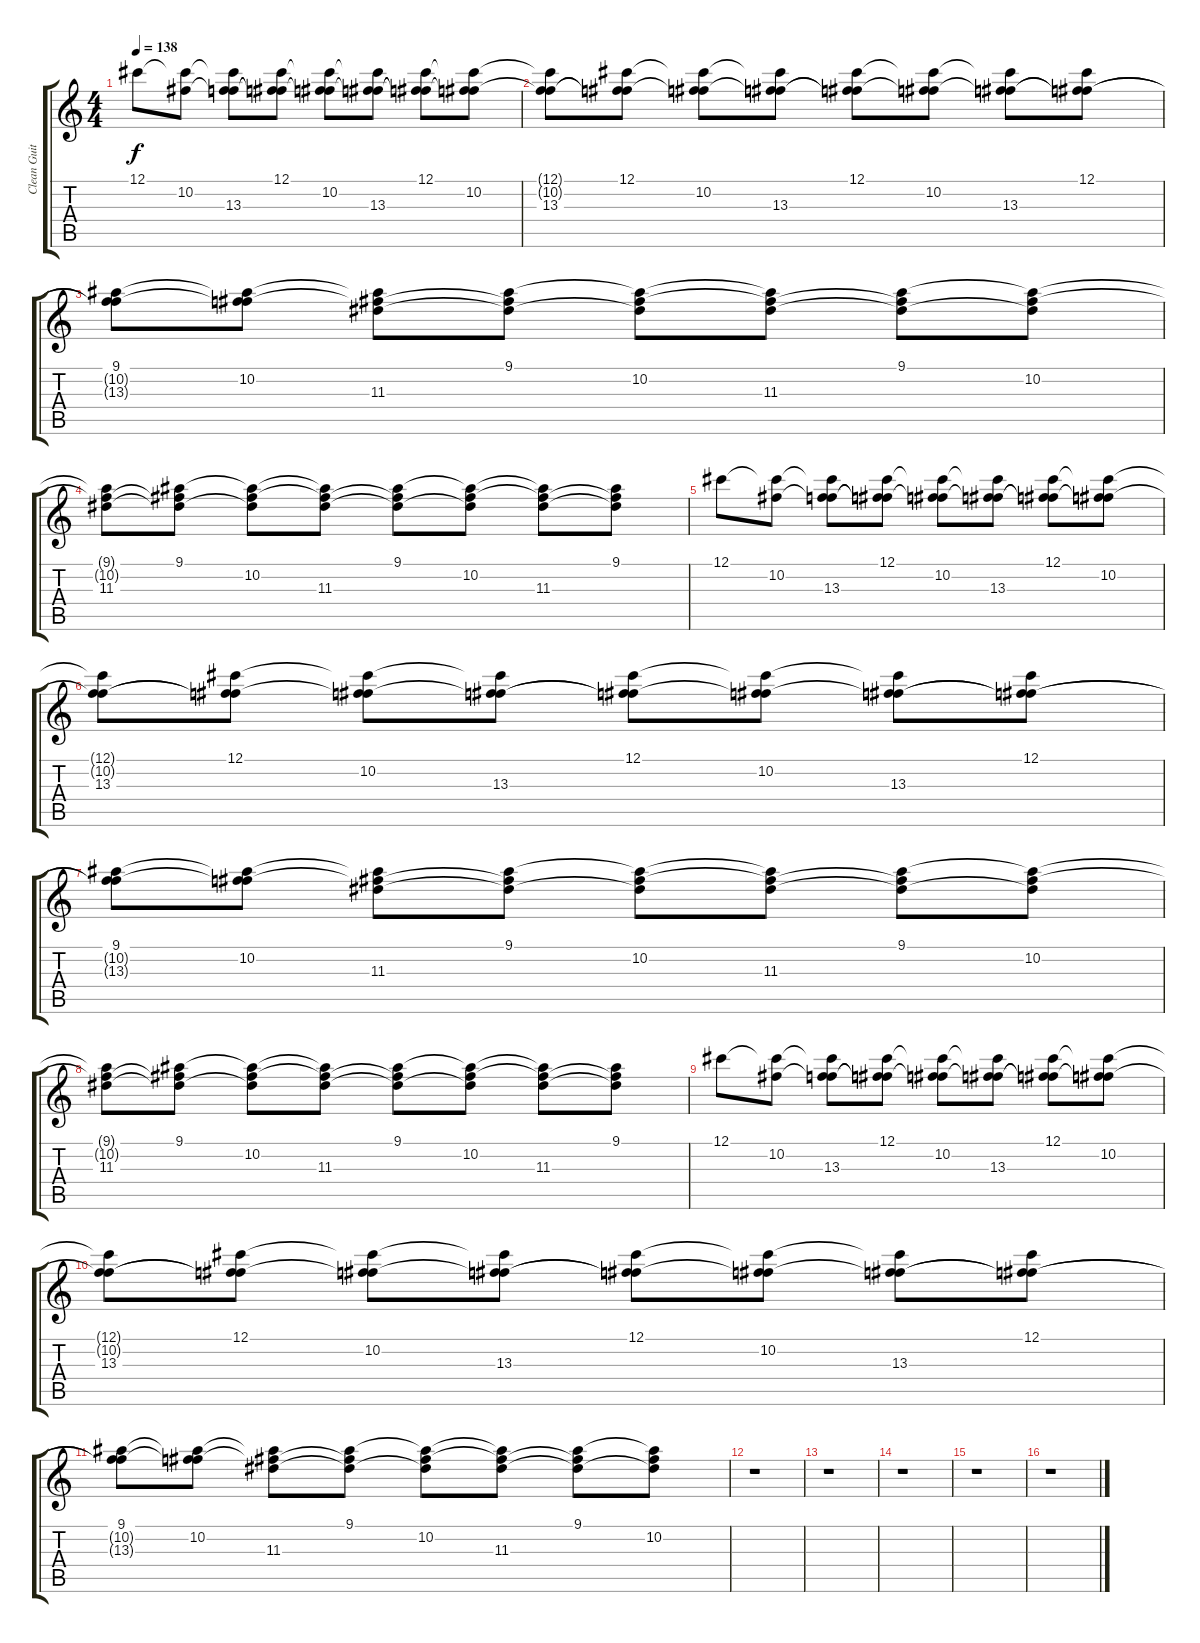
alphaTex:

\track ("Clean Guitar 1" "Clean Guit") {instrument electricguitarjazz}
\staff {score tabs}
\tuning (Db4 Ab3 E3 B2 Gb2 B1) {hide}
\ts (4 4)
\tempo 138
\clef g2
\ks c
12.1.8{dy f} (12.1{t} 10.2).8 (12.1{t} 10.2{t} 13.3).8 (12.1 10.2{t} 13.3{t}).8 (12.1{t} 10.2 13.3{t}).8 (12.1{t} 10.2{t} 13.3).8 (12.1 10.2{t} 13.3{t}).8 (12.1{t} 10.2 13.3{t}).8 |
(12.1{t} 10.2{t} 13.3).8 (12.1 10.2{t} 13.3{t}).8 (12.1{t} 10.2 13.3{t}).8 (12.1{t} 10.2{t} 13.3).8 (12.1 10.2{t} 13.3{t}).8 (12.1{t} 10.2 13.3{t}).8 (12.1{t} 10.2{t} 13.3).8 (12.1 10.2{t} 13.3{t}).8 |
(9.1 10.2{t} 13.3{t}).8 (9.1{t} 10.2 13.3{t}).8 (9.1{t} 10.2{t} 11.3).8 (9.1 10.2{t} 11.3{t}).8 (9.1{t} 10.2 11.3{t}).8 (9.1{t} 10.2{t} 11.3).8 (9.1 10.2{t} 11.3{t}).8 (9.1{t} 10.2 11.3{t}).8 |
(9.1{t} 10.2{t} 11.3).8 (9.1 10.2{t} 11.3{t}).8 (9.1{t} 10.2 11.3{t}).8 (9.1{t} 10.2{t} 11.3).8 (9.1 10.2{t} 11.3{t}).8 (9.1{t} 10.2 11.3{t}).8 (9.1{t} 10.2{t} 11.3).8 (9.1 10.2{t} 11.3{t}).8 |
12.1.8 (12.1{t} 10.2).8 (12.1{t} 10.2{t} 13.3).8 (12.1 10.2{t} 13.3{t}).8 (12.1{t} 10.2 13.3{t}).8 (12.1{t} 10.2{t} 13.3).8 (12.1 10.2{t} 13.3{t}).8 (12.1{t} 10.2 13.3{t}).8 |
(12.1{t} 10.2{t} 13.3).8 (12.1 10.2{t} 13.3{t}).8 (12.1{t} 10.2 13.3{t}).8 (12.1{t} 10.2{t} 13.3).8 (12.1 10.2{t} 13.3{t}).8 (12.1{t} 10.2 13.3{t}).8 (12.1{t} 10.2{t} 13.3).8 (12.1 10.2{t} 13.3{t}).8 |
(9.1 10.2{t} 13.3{t}).8 (9.1{t} 10.2 13.3{t}).8 (9.1{t} 10.2{t} 11.3).8 (9.1 10.2{t} 11.3{t}).8 (9.1{t} 10.2 11.3{t}).8 (9.1{t} 10.2{t} 11.3).8 (9.1 10.2{t} 11.3{t}).8 (9.1{t} 10.2 11.3{t}).8 |
(9.1{t} 10.2{t} 11.3).8 (9.1 10.2{t} 11.3{t}).8 (9.1{t} 10.2 11.3{t}).8 (9.1{t} 10.2{t} 11.3).8 (9.1 10.2{t} 11.3{t}).8 (9.1{t} 10.2 11.3{t}).8 (9.1{t} 10.2{t} 11.3).8 (9.1 10.2{t} 11.3{t}).8 |
12.1.8 (12.1{t} 10.2).8 (12.1{t} 10.2{t} 13.3).8 (12.1 10.2{t} 13.3{t}).8 (12.1{t} 10.2 13.3{t}).8 (12.1{t} 10.2{t} 13.3).8 (12.1 10.2{t} 13.3{t}).8 (12.1{t} 10.2 13.3{t}).8 |
(12.1{t} 10.2{t} 13.3).8 (12.1 10.2{t} 13.3{t}).8 (12.1{t} 10.2 13.3{t}).8 (12.1{t} 10.2{t} 13.3).8 (12.1 10.2{t} 13.3{t}).8 (12.1{t} 10.2 13.3{t}).8 (12.1{t} 10.2{t} 13.3).8 (12.1 10.2{t} 13.3{t}).8 |
(9.1 10.2{t} 13.3{t}).8 (9.1{t} 10.2 13.3{t}).8 (9.1{t} 10.2{t} 11.3).8 (9.1 10.2{t} 11.3{t}).8 (9.1{t} 10.2 11.3{t}).8 (9.1{t} 10.2{t} 11.3).8 (9.1 10.2{t} 11.3{t}).8 (9.1{t} 10.2 11.3{t}).8 |
r.1 |
r.1 |
r.1 |
r.1 |
r.1
